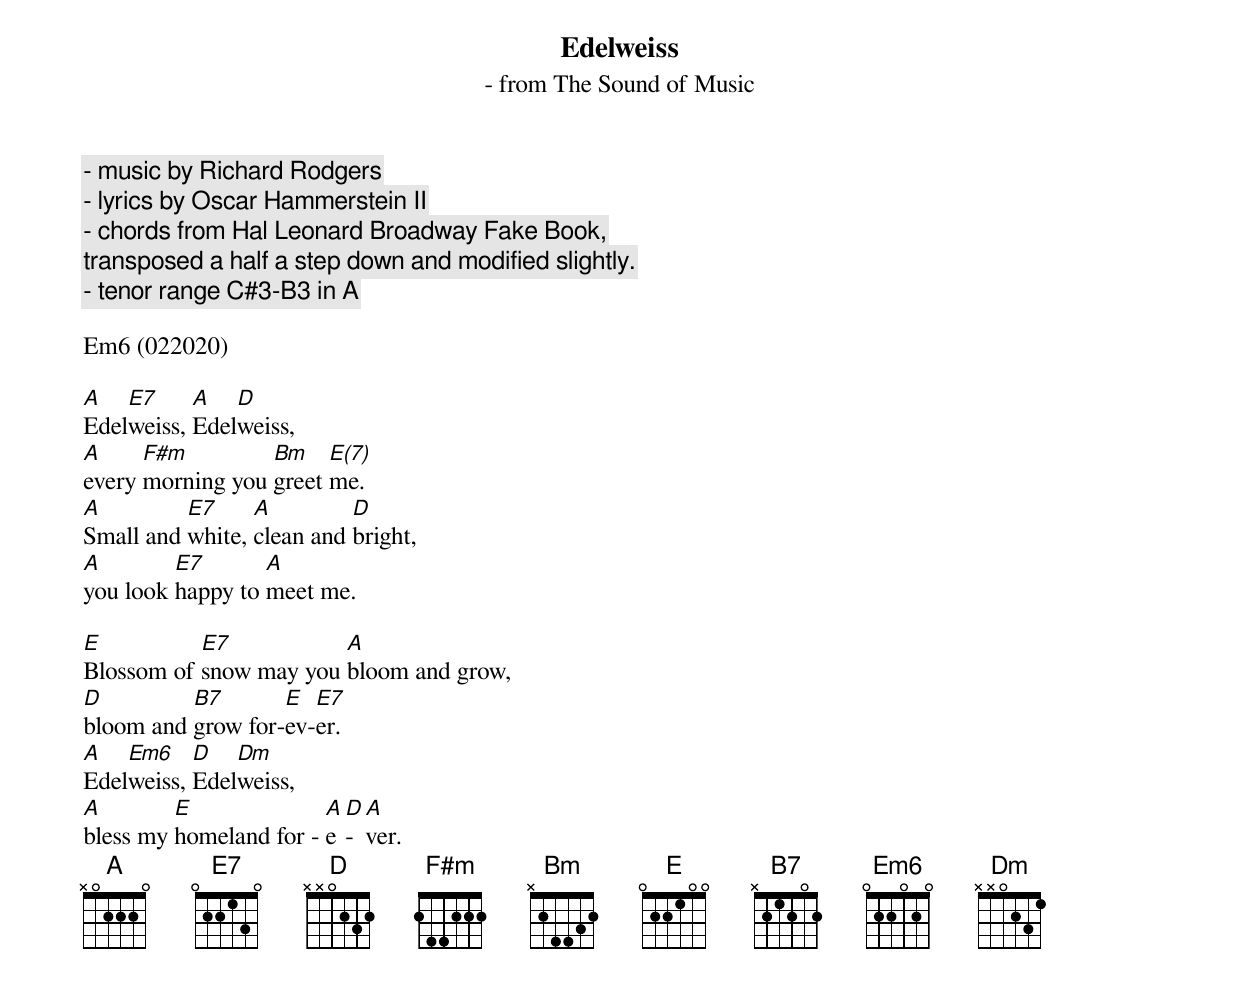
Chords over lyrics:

Edelweiss
 - from The Sound of Music
 - music by Richard Rodgers
 - lyrics by Oscar Hammerstein II
 - chords from Hal Leonard Broadway Fake Book,
   transposed a half a step down and modified slightly.
 - tenor range C#3-B3 in A

Em6 (022020)

A   E7     A   D
Edelweiss, Edelweiss,
A     F#m         Bm    E(7)
every morning you greet me.
A         E7     A         D
Small and white, clean and bright,
A        E7       A
you look happy to meet me.

E          E7           A
Blossom of snow may you bloom and grow,
D         B7       E  E7
bloom and grow for-ev-er.
A   Em6    D   Dm
Edelweiss, Edelweiss,
A        E              A D A
bless my homeland for - e - ver.
